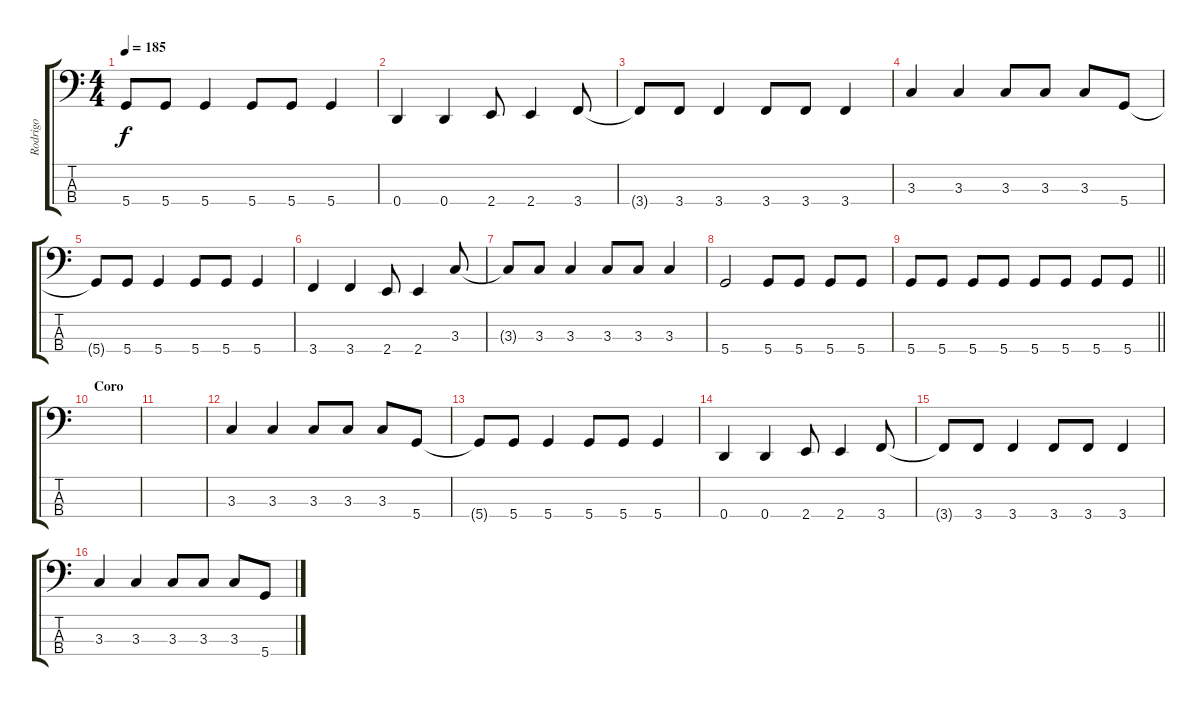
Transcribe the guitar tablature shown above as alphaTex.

\track ("Rodrigo" "Rodrigo") {instrument electricbasspick}
\staff {score tabs}
\tuning (G2 D2 A1 D1) {hide}
\ts (4 4)
\tempo 185
\clef f4
\ks c
5.4{t}.8{dy f} 5.4.8 5.4.4 5.4.8 5.4.8 5.4.4 |
0.4.4 0.4.4 2.4.8 2.4.4 3.4.8 |
3.4{t}.8 3.4.8 3.4.4 3.4.8 3.4.8 3.4.4 |
3.3.4 3.3.4 3.3.8 3.3.8 3.3.8 5.4.8 |
5.4{t}.8 5.4.8 5.4.4 5.4.8 5.4.8 5.4.4 |
3.4.4 3.4.4 2.4.8 2.4.4 3.3.8 |
3.3{t}.8 3.3.8 3.3.4 3.3.8 3.3.8 3.3.4 |
5.4.2 5.4.8 5.4.8 5.4.8 5.4.8 |
\barLineRight lightlight
5.4.8 5.4.8 5.4.8 5.4.8 5.4.8 5.4.8 5.4.8 5.4.8 |
\section ("" "Coro")
|
|
3.3.4 3.3.4 3.3.8 3.3.8 3.3.8 5.4.8 |
5.4{t}.8 5.4.8 5.4.4 5.4.8 5.4.8 5.4.4 |
0.4.4 0.4.4 2.4.8 2.4.4 3.4.8 |
3.4{t}.8 3.4.8 3.4.4 3.4.8 3.4.8 3.4.4 |
3.3.4 3.3.4 3.3.8 3.3.8 3.3.8 5.4.8
